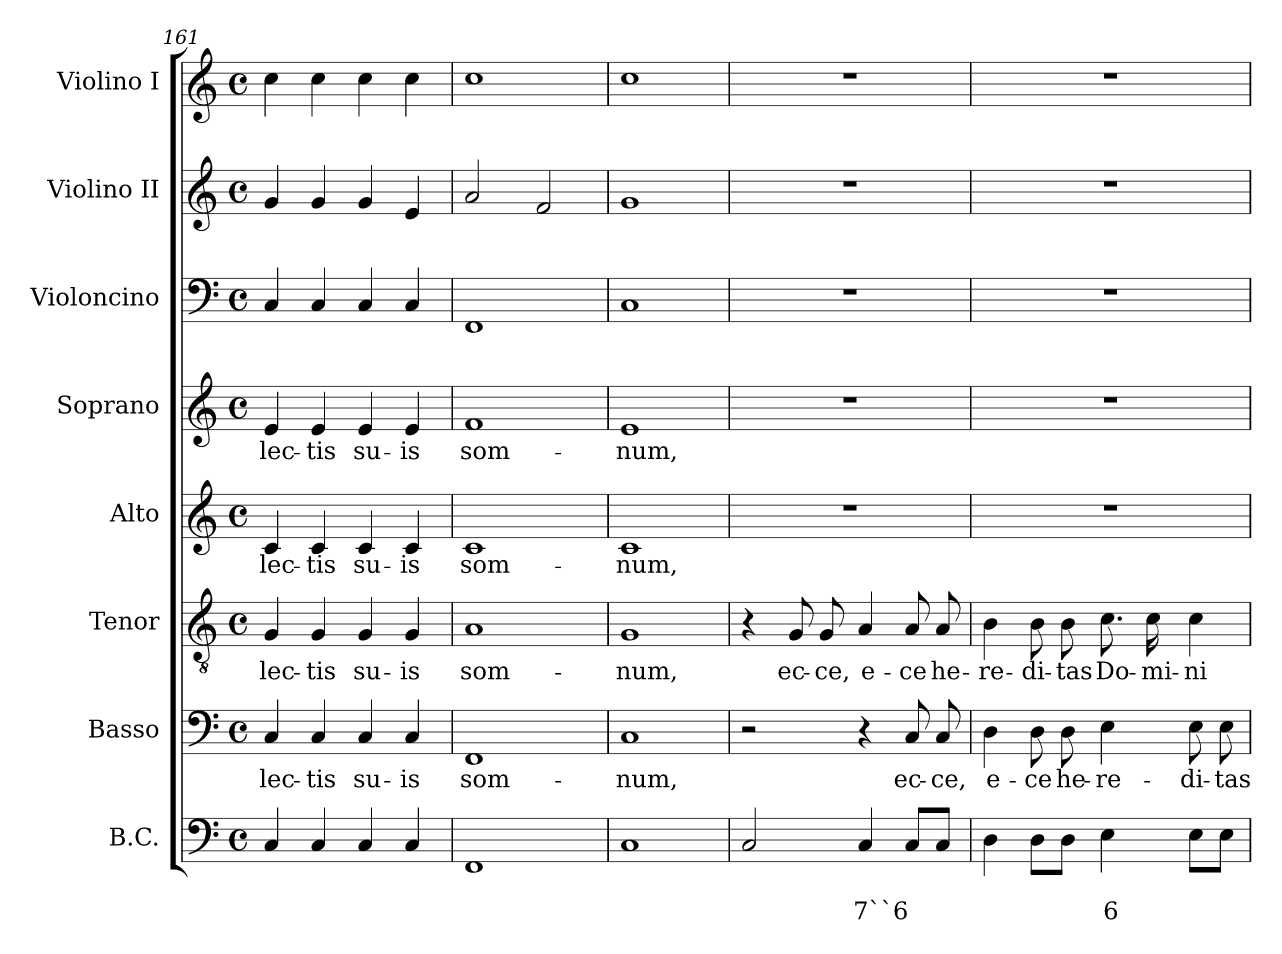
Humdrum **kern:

**kern	**text	**text	**kern	**text	**kern	**text	**kern	**text	**kern	**text	**kern	**kern	**kern
*part8	*part8	*part8	*part7	*part7	*part6	*part6	*part5	*part5	*part4	*part4	*part3	*part2	*part1
*staff8	*staff8	*staff8	*staff7	*staff7	*staff6	*staff6	*staff5	*staff5	*staff4	*staff4	*staff3	*staff2	*staff1
*I"B.C.	*	*	*I"Basso	*	*I"Tenor	*	*I"Alto	*	*I"Soprano	*	*I"Violoncino	*I"Violino II	*I"Violino I
*I'BC	*	*	*I'B	*	*I'T	*	*I'A	*	*I'S	*	*I'Vc.	*I'Vln. II	*I'Vln. I
*clefF4	*	*	*clefF4	*	*clefGv2	*	*clefG2	*	*clefG2	*	*clefF4	*clefG2	*clefG2
*k[]	*	*	*k[]	*	*k[]	*	*k[]	*	*k[]	*	*k[]	*k[]	*k[]
*C:	*	*	*C:	*	*C:	*	*C:	*	*C:	*	*C:	*C:	*C:
*M4/4	*	*	*M4/4	*	*M4/4	*	*M4/4	*	*M4/4	*	*M4/4	*M4/4	*M4/4
*met(c)	*	*	*met(c)	*	*met(c)	*	*met(c)	*	*met(c)	*	*met(c)	*met(c)	*met(c)
=161	=161	=161	=161	=161	=161	=161	=161	=161	=161	=161	=161	=161	=161
!	!	!	!	!LO:LY:b	!	!LO:LY:b	!	!LO:LY:b	!	!LO:LY:b	!	!	!
4C/	.	.	4C/	-lec-	4G/	-lec-	4c/	-lec-	4e/	-lec-	4C/	4g/	4cc\
!	!	!	!	!LO:LY:b	!	!LO:LY:b	!	!LO:LY:b	!	!LO:LY:b	!	!	!
4C/	.	.	4C/	-tis	4G/	-tis	4c/	-tis	4e/	-tis	4C/	4g/	4cc\
!	!	!	!	!LO:LY:b	!	!LO:LY:b	!	!LO:LY:b	!	!LO:LY:b	!	!	!
4C/	.	.	4C/	su-	4G/	su-	4c/	su-	4e/	su-	4C/	4g/	4cc\
!	!	!	!	!LO:LY:b	!	!LO:LY:b	!	!LO:LY:b	!	!LO:LY:b	!	!	!
4C/	.	.	4C/	-is	4G/	-is	4c/	-is	4e/	-is	4C/	4e/	4cc\
=162	=162	=162	=162	=162	=162	=162	=162	=162	=162	=162	=162	=162	=162
!	!	!	!	!LO:LY:b	!	!LO:LY:b	!	!LO:LY:b	!	!LO:LY:b	!	!	!
1FF	.	.	1FF	som-	1A	som-	1c	som-	1f	som-	1FF	2a/	1cc
.	.	.	.	.	.	.	.	.	.	.	.	2f/	.
=163	=163	=163	=163	=163	=163	=163	=163	=163	=163	=163	=163	=163	=163
!	!	!	!	!LO:LY:b	!	!LO:LY:b	!	!LO:LY:b	!	!LO:LY:b	!	!	!
1C	.	.	1C	-num,	1G	-num,	1c	-num,	1e	-num,	1C	1g	1cc
!!LO:PB:g=z
=164	=164	=164	=164	=164	=164	=164	=164	=164	=164	=164	=164	=164	=164
2C/	.	.	2r	.	4r	.	1r	.	1r	.	1r	1r	1r
!	!	!	!	!	!	!LO:LY:b	!	!	!	!	!	!	!
.	.	.	.	.	8G/	ec-	.	.	.	.	.	.	.
!	!	!	!	!	!	!LO:LY:b	!	!	!	!	!	!	!
.	.	.	.	.	8G/	-ce,	.	.	.	.	.	.	.
!	!	!LO:LY:b	!	!	!	!LO:LY:b	!	!	!	!	!	!	!
4C/	.	7``6	4r	.	4A/	e-	.	.	.	.	.	.	.
!	!	!	!	!LO:LY:b	!	!LO:LY:b	!	!	!	!	!	!	!
8C/L	.	.	8C/	ec-	8A/	-ce	.	.	.	.	.	.	.
!	!	!	!	!LO:LY:b	!	!LO:LY:b	!	!	!	!	!	!	!
8C/J	.	.	8C/	-ce,	8A/	he-	.	.	.	.	.	.	.
=165	=165	=165	=165	=165	=165	=165	=165	=165	=165	=165	=165	=165	=165
!	!	!	!	!LO:LY:b	!	!LO:LY:b	!	!	!	!	!	!	!
4D\	.	.	4D\	e-	4B\	-re-	1r	.	1r	.	1r	1r	1r
!	!	!	!	!LO:LY:b	!	!LO:LY:b	!	!	!	!	!	!	!
8D\L	.	.	8D\	-ce	8B\	-di-	.	.	.	.	.	.	.
!	!	!	!	!LO:LY:b	!	!LO:LY:b	!	!	!	!	!	!	!
8D\J	.	.	8D\	he-	8B\	-tas	.	.	.	.	.	.	.
!	!	!LO:LY:b	!	!LO:LY:b	!	!LO:LY:b	!	!	!	!	!	!	!
4E\	.	6	4E\	-re-	8.c\	Do-	.	.	.	.	.	.	.
!	!	!	!	!	!	!LO:LY:b	!	!	!	!	!	!	!
.	.	.	.	.	16c\	-mi-	.	.	.	.	.	.	.
!	!	!	!	!LO:LY:b	!	!LO:LY:b	!	!	!	!	!	!	!
8E\L	.	.	8E\	-di-	4c\	-ni	.	.	.	.	.	.	.
!	!	!	!	!LO:LY:b	!	!	!	!	!	!	!	!	!
8E\J	.	.	8E\	-tas	.	.	.	.	.	.	.	.	.
=	=	=	=	=	=	=	=	=	=	=	=	=	=
*-	*-	*-	*-	*-	*-	*-	*-	*-	*-	*-	*-	*-	*-
